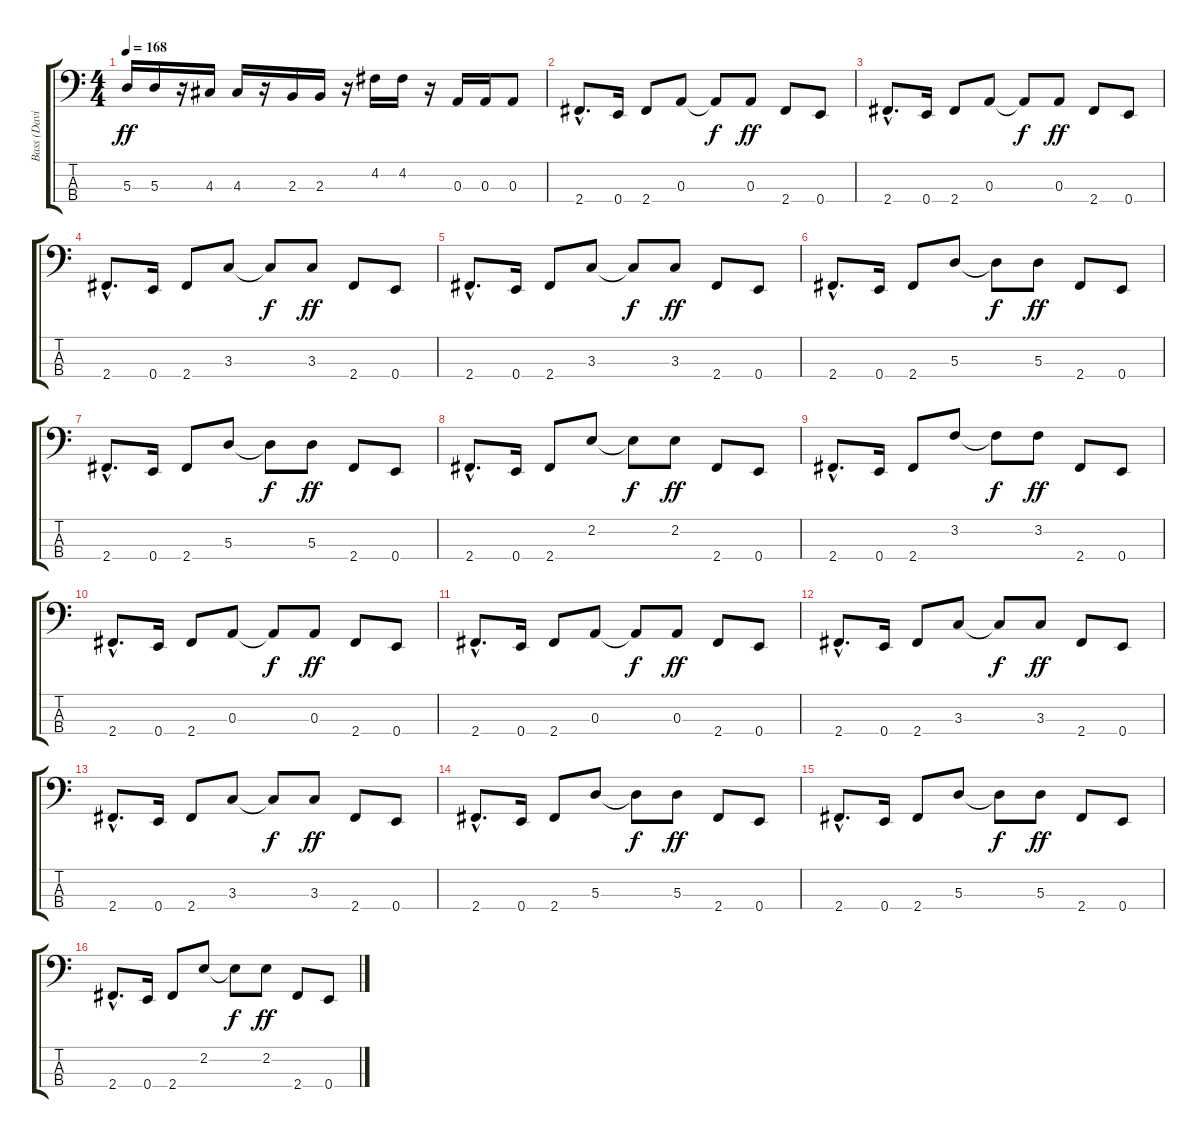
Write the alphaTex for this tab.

\track ("Bass (David Ellefson)" "Bass (Davi") {instrument electricbasspick}
\staff {score tabs}
\tuning (G2 D2 A1 E1) {hide}
\ts (4 4)
\tempo 168
\clef f4
\ks c
5.3.16{dy ff instrument electricbasspick} 5.3.16 r.16 4.3.16 4.3.16 r.16 2.3.16 2.3.16 r.16 4.2.16 4.2.16 r.16 0.3.16 0.3.16 0.3.8 |
2.4{hac}.8{d} 0.4.16 2.4.8 0.3.8 0.3{t}.8{dy f} 0.3.8{dy ff} 2.4.8 0.4.8 |
2.4{hac}.8{d} 0.4.16 2.4.8 0.3.8 0.3{t}.8{dy f} 0.3.8{dy ff} 2.4.8 0.4.8 |
2.4{hac}.8{d} 0.4.16 2.4.8 3.3.8 3.3{t}.8{dy f} 3.3.8{dy ff} 2.4.8 0.4.8 |
2.4{hac}.8{d} 0.4.16 2.4.8 3.3.8 3.3{t}.8{dy f} 3.3.8{dy ff} 2.4.8 0.4.8 |
2.4{hac}.8{d} 0.4.16 2.4.8 5.3.8 5.3{t}.8{dy f} 5.3.8{dy ff} 2.4.8 0.4.8 |
2.4{hac}.8{d} 0.4.16 2.4.8 5.3.8 5.3{t}.8{dy f} 5.3.8{dy ff} 2.4.8 0.4.8 |
2.4{hac}.8{d} 0.4.16 2.4.8 2.2.8 2.2{t}.8{dy f} 2.2.8{dy ff} 2.4.8 0.4.8 |
2.4{hac}.8{d} 0.4.16 2.4.8 3.2.8 3.2{t}.8{dy f} 3.2.8{dy ff} 2.4.8 0.4.8 |
2.4{hac}.8{d} 0.4.16 2.4.8 0.3.8 0.3{t}.8{dy f} 0.3.8{dy ff} 2.4.8 0.4.8 |
2.4{hac}.8{d} 0.4.16 2.4.8 0.3.8 0.3{t}.8{dy f} 0.3.8{dy ff} 2.4.8 0.4.8 |
2.4{hac}.8{d} 0.4.16 2.4.8 3.3.8 3.3{t}.8{dy f} 3.3.8{dy ff} 2.4.8 0.4.8 |
2.4{hac}.8{d} 0.4.16 2.4.8 3.3.8 3.3{t}.8{dy f} 3.3.8{dy ff} 2.4.8 0.4.8 |
2.4{hac}.8{d} 0.4.16 2.4.8 5.3.8 5.3{t}.8{dy f} 5.3.8{dy ff} 2.4.8 0.4.8 |
2.4{hac}.8{d} 0.4.16 2.4.8 5.3.8 5.3{t}.8{dy f} 5.3.8{dy ff} 2.4.8 0.4.8 |
2.4{hac}.8{d} 0.4.16 2.4.8 2.2.8 2.2{t}.8{dy f} 2.2.8{dy ff} 2.4.8 0.4.8
